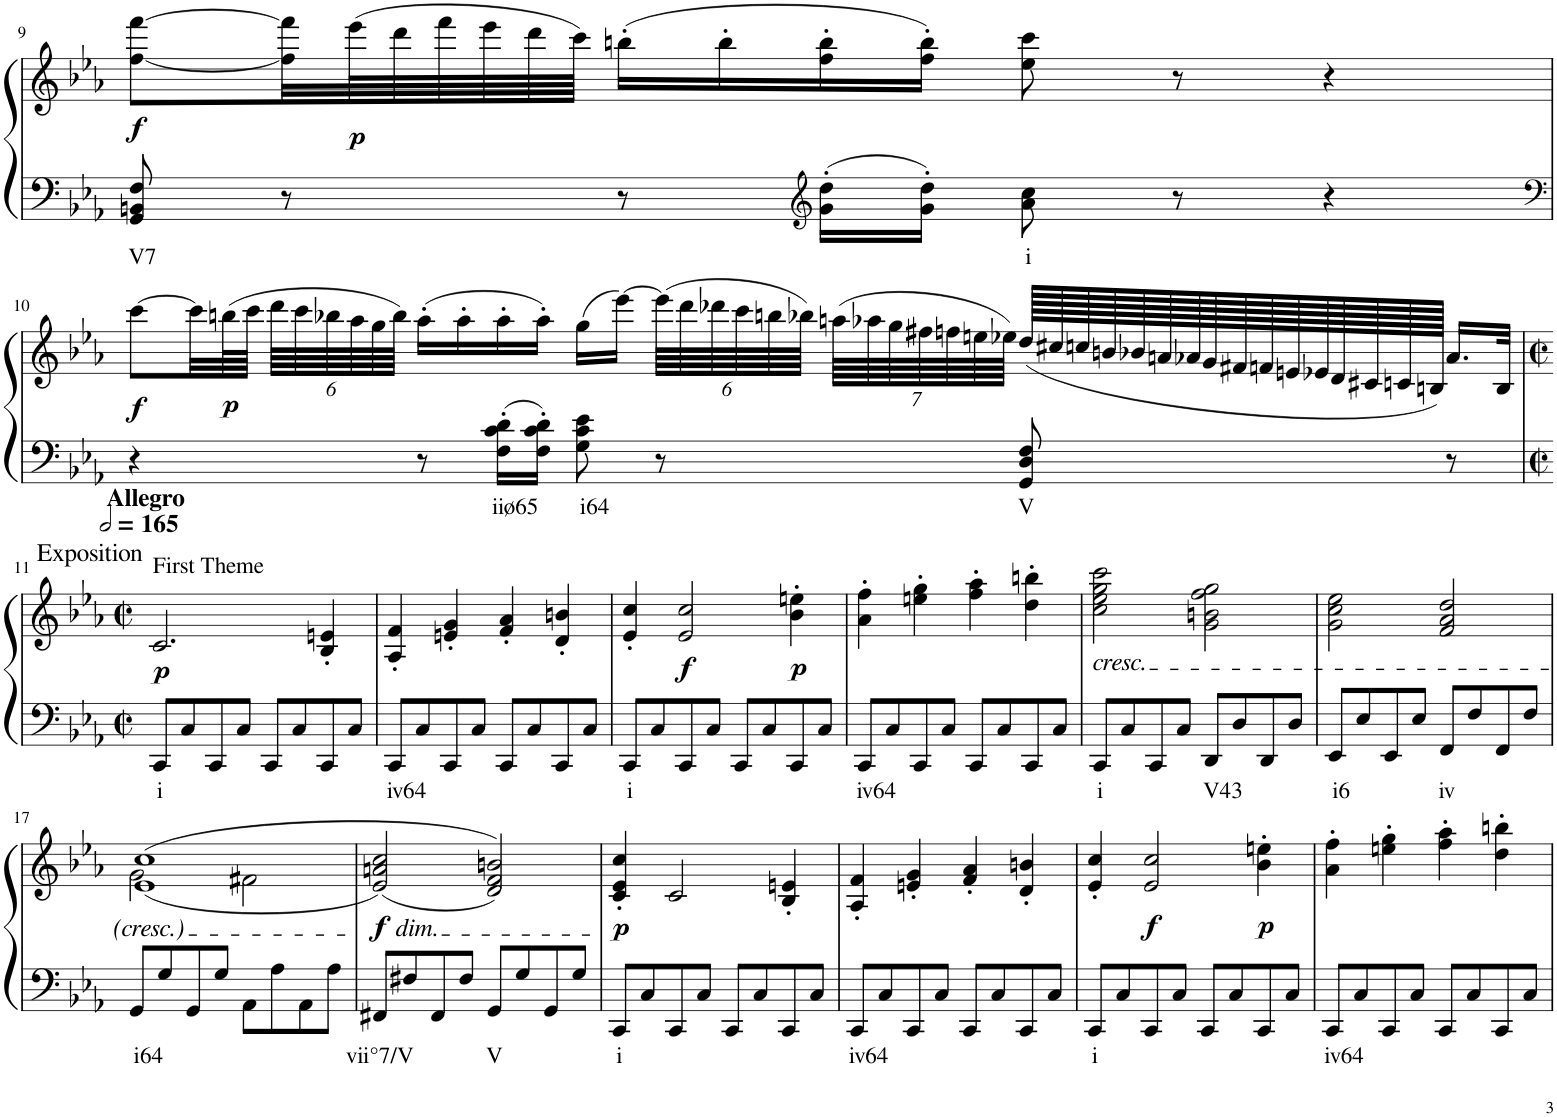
**kern	**text	**kern	**dynam
*part1	*part1	*part1	*part1
*staff2	*staff2	*staff1	*staff1/2
*I"Piano	*	*	*
*I'Pno.	*	*	*
!!LO:PB:g=z
*clefF4	*	*clefG2	*
*k[b-e-a-]	*	*k[b-e-a-]	*
*M4/4	*	*M4/4	*
*met(c)	*	*met(c)	*
=9	=9	=9	=9
!	!LO:LY:b	!	!LO:DY:b
8GG/ 8BBn/ 8F/	V7	[8ff\ [8fff\L	f
8r	.	32ff\] 32fff\]LL	.
!	!	!	!LO:DY:b
.	.	(64eee-\L	p
.	.	64ddd\	.
.	.	64fff\	.
.	.	64eee-\	.
.	.	64ddd\	.
.	.	64ccc\JJJJ)	.
8r	.	(16bbn'\LL	.
.	.	16bb'\	.
*clefG2	*	*	*
16g\' 16dd\'LL	.	16ff\' 16bb\'	.
16g\' 16dd\'JJ	.	16ff\' 16bb\'JJ)	.
!	!LO:LY:b	!	!
8a-\ 8cc\	i	8ee-\ 8ccc\	.
8r	.	8r	.
4r	.	4r	.
!!LO:LB:g=z
=10	=10	=10	=10
*clefF4	*	*	*
!	!	!	!LO:DY:b
4r	.	[8ccc\L	f
.	.	32ccc\LL]	.
!	!	!	!LO:DY:b
.	.	(64bbn\L	p
.	.	64ccc\JJJJ	.
*	*	*Xbrackettup	*
.	.	96ddd\LLLL	.
.	.	96ccc\	.
.	.	96bb-X\	.
.	.	96aa-\	.
.	.	96gg\	.
.	.	96bb-\JJJJ)	.
8r	.	(16aa-'\LL	.
.	.	16aa-'\	.
!	!LO:LY:b	!	!
16F\' 16c\' 16d\'LL	iiø65	16aa-'\	.
16F\' 16c\' 16d\'JJ	.	16aa-'\JJ)	.
!	!LO:LY:b	!	!
8G\ 8c\ 8e-\	i64	(16gg\LL	.
.	.	[16eee-\JJ)	.
8r	.	(96eee-\LLLL]	.
.	.	96ddd\	.
.	.	96ddd-X\	.
.	.	96ccc\	.
.	.	96bbn\	.
.	.	96bb-X\JJJJ)	.
.	.	(112aan\LLLL	.
.	.	112aa-X\	.
.	.	112gg\	.
.	.	112ff#X\	.
.	.	112ffn\	.
.	.	112een\	.
.	.	112ee-X\JJJJ)	.
!	!LO:LY:b	!	!
8GG/ 8D/ 8F/	V	(128dd/LLLLL	.
.	.	128cc#X/	.
.	.	128ccn/	.
.	.	128bn/	.
.	.	128b-X/	.
.	.	128an/	.
.	.	128a-X/	.
.	.	128g/	.
.	.	128f#X/	.
.	.	128fn/	.
.	.	128en/	.
.	.	128e-X/	.
.	.	128d/	.
.	.	128c#X/	.
.	.	128cn/	.
.	.	128Bn/JJJJJ)	.
8r	.	16.a-/LL	.
.	.	32B/JJk	.
!!LO:LB:g=z
=11	=11	=11	=11
*M2/2	*	*M2/2	*
*met(c|)	*	*met(c|)	*
*	*	*MM330	*
!	!	!LO:TX:a:t=Exposition	!
!	!	!LO:TX:a:t=First Theme	!
!	!	!LO:TX:a:B:t=Allegro	!
!	!LO:LY:b	!	!LO:DY:b
8CC/L	i	2.c/	p
8C/	.	.	.
8CC/	.	.	.
8C/J	.	.	.
8CC/L	.	.	.
8C/	.	.	.
8CC/	.	4B-/' 4en/'	.
8C/J	.	.	.
=12	=12	=12	=12
!	!LO:LY:b	!	!
8CC/L	iv64	4A-/' 4f/'	.
8C/	.	.	.
8CC/	.	4en/' 4g/'	.
8C/J	.	.	.
8CC/L	.	4f/' 4a-/'	.
8C/	.	.	.
8CC/	.	4d/' 4bn/'	.
8C/J	.	.	.
=13	=13	=13	=13
!	!LO:LY:b	!	!
8CC/L	i	4e-/' 4cc/'	.
8C/	.	.	.
!	!	!	!LO:DY:b
8CC/	.	2e-/ 2cc/	f
8C/J	.	.	.
8CC/L	.	.	.
8C/	.	.	.
!	!	!	!LO:DY:b
8CC/	.	4b-\' 4een\'	p
8C/J	.	.	.
=14	=14	=14	=14
!	!LO:LY:b	!	!
8CC/L	iv64	4a-\' 4ff\'	.
8C/	.	.	.
8CC/	.	4een\' 4gg\'	.
8C/J	.	.	.
8CC/L	.	4ff\' 4aa-\'	.
8C/	.	.	.
8CC/	.	4dd\' 4bbn\'	.
8C/J	.	.	.
=15	=15	=15	=15
!	!	!LO:TX:b:i:t=cresc.	!
!	!LO:LY:b	!	!
8CC/L	i	2cc\ 2ee-\ 2gg\ 2ccc\	.
8C/	.	.	.
8CC/	.	.	.
8C/J	.	.	.
!	!LO:LY:b	!	!
8DD/L	V43	2g\ 2bn\ 2ff\ 2gg\	.
8D/	.	.	.
8DD/	.	.	.
8D/J	.	.	.
=16	=16	=16	=16
!	!LO:LY:b	!	!
8EE-/L	i6	2g\ 2cc\ 2ee-\	.
8E-/	.	.	.
8EE-/	.	.	.
8E-/J	.	.	.
!	!LO:LY:b	!	!
8FF/L	iv	2f/ 2a-/ 2dd/	.
8F/	.	.	.
8FF/	.	.	.
8F/J	.	.	.
!!LO:LB:g=z
=17	=17	=17	=17
!	!LO:LY:b	!	!
*	*	*^	*
8GG/L	i64	(<(1e- 1cc	2g\	.
8G/	.	.	.	.
8GG/	.	.	.	.
8G/J	.	.	.	.
8AA-\L	.	.	2f#X\	.
8A-\	.	.	.	.
8AA-\	.	.	.	.
8A-\J	.	.	.	.
*	*	*v	*v	*
=18	=18	=18	=18
!	!	!LO:TX:b:i:t=dim.	!
!	!LO:LY:b	!	!LO:DY:b
8FF#X/L	vii°7/V	(2e-/ 2an/ 2cc/)	f
8F#X/	.	.	.
8FF#/	.	.	.
8F#/J	.	.	.
!	!LO:LY:b	!	!
8GG/L	V	2d/ 2f/ 2bn/))	.
8G/	.	.	.
8GG/	.	.	.
8G/J	.	.	.
=19	=19	=19	=19
!	!LO:LY:b	!	!LO:DY:b
8CC/L	i	4c/' 4e-/' 4cc/'	p
8C/	.	.	.
8CC/	.	2c/	.
8C/J	.	.	.
8CC/L	.	.	.
8C/	.	.	.
8CC/	.	4B-/' 4en/'	.
8C/J	.	.	.
=20	=20	=20	=20
!	!LO:LY:b	!	!
8CC/L	iv64	4A-/' 4f/'	.
8C/	.	.	.
8CC/	.	4en/' 4g/'	.
8C/J	.	.	.
8CC/L	.	4f/' 4a-/'	.
8C/	.	.	.
8CC/	.	4d/' 4bn/'	.
8C/J	.	.	.
=21	=21	=21	=21
!	!LO:LY:b	!	!
8CC/L	i	4e-/' 4cc/'	.
8C/	.	.	.
!	!	!	!LO:DY:b
8CC/	.	2e-/ 2cc/	f
8C/J	.	.	.
8CC/L	.	.	.
8C/	.	.	.
!	!	!	!LO:DY:b
8CC/	.	4b-\' 4een\'	p
8C/J	.	.	.
=22	=22	=22	=22
!	!LO:LY:b	!	!
8CC/L	iv64	4a-\' 4ff\'	.
8C/	.	.	.
8CC/	.	4een\' 4gg\'	.
8C/J	.	.	.
8CC/L	.	4ff\' 4aa-\'	.
8C/	.	.	.
8CC/	.	4dd\' 4bbn\'	.
8C/J	.	.	.
=	=	=	=
*-	*-	*-	*-
